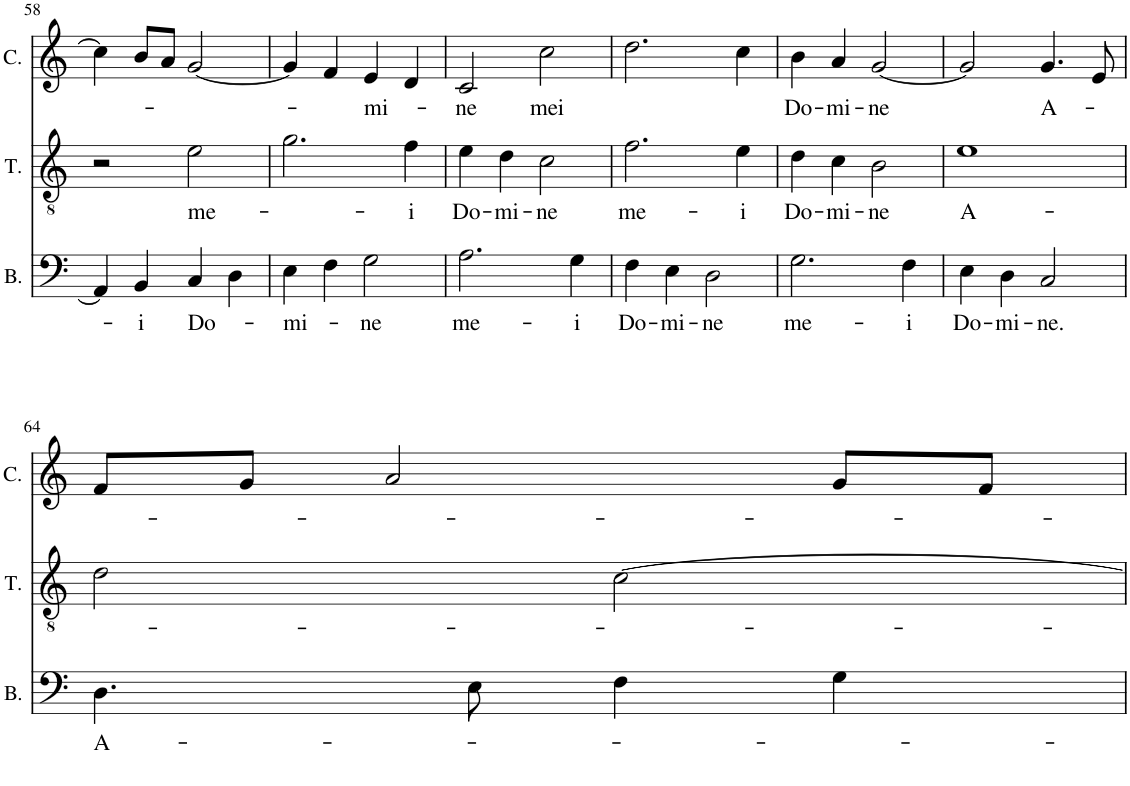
**kern	**text	**kern	**text	**kern	**text
*part3	*part3	*part2	*part2	*part1	*part1
*staff3	*staff3	*staff2	*staff2	*staff1	*staff1
*I"Bass	*	*I"Tenor	*	*I"Cantus	*
*I'B.	*	*I'T.	*	*I'C.	*
!!LO:PB:g=z
*clefF4	*	*clefGv2	*	*clefG2	*
*k[]	*	*k[]	*	*k[]	*
*M2/2	*	*M2/2	*	*M2/2	*
*met(c|)	*	*met(c|)	*	*met(c|)	*
=58	=58	=58	=58	=58	=58
4AA/]	.	2r	.	4cc\]	.
!	!LO:LY:b	!	!	!	!
4BB/	-i	.	.	8b/L	.
.	.	.	.	8a/J	.
!	!LO:LY:b	!	!LO:LY:b	!	!
4C/	Do-	2e\	me-	[2g/	.
4D\	.	.	.	.	.
=59	=59	=59	=59	=59	=59
!	!LO:LY:b	!	!	!	!
4E\	mi-	2.g\	.	4g/]	.
4F\	.	.	.	4f/	.
!	!LO:LY:b	!	!	!	!LO:LY:b
2G\	-ne	.	.	4e/	-mi-
!	!	!	!LO:LY:b	!	!
.	.	4f\	-i	4d/	.
=60	=60	=60	=60	=60	=60
!	!LO:LY:b	!	!LO:LY:b	!	!LO:LY:b
2.A\	me-	4e\	Do-	2c/	-ne
!	!	!	!LO:LY:b	!	!
.	.	4d\	-mi-	.	.
!	!	!	!LO:LY:b	!	!LO:LY:b
.	.	2c\	-ne	2cc\	mei
!	!LO:LY:b	!	!	!	!
4G\	-i	.	.	.	.
=61	=61	=61	=61	=61	=61
!	!LO:LY:b	!	!LO:LY:b	!	!
4F\	Do-	2.f\	me-	2.dd\	.
!	!LO:LY:b	!	!	!	!
4E\	-mi-	.	.	.	.
!	!LO:LY:b	!	!	!	!
2D\	-ne	.	.	.	.
!	!	!	!LO:LY:b	!	!
.	.	4e\	-i	4cc\	.
=62	=62	=62	=62	=62	=62
!	!LO:LY:b	!	!LO:LY:b	!	!LO:LY:b
2.G\	me-	4d\	Do-	4b\	Do-
!	!	!	!LO:LY:b	!	!LO:LY:b
.	.	4c\	-mi-	4a/	-mi-
!	!	!	!LO:LY:b	!	!LO:LY:b
.	.	2B\	-ne	[2g/	-ne
!	!LO:LY:b	!	!	!	!
4F\	-i	.	.	.	.
=63	=63	=63	=63	=63	=63
!	!LO:LY:b	!	!LO:LY:b	!	!
4E\	Do-	1e	A-	2g/]	.
!	!LO:LY:b	!	!	!	!
4D\	-mi-	.	.	.	.
!	!LO:LY:b	!	!	!	!LO:LY:b
2C/	-ne.	.	.	4.g/	A-
.	.	.	.	8e/	.
!!LO:LB:g=z
=64	=64	=64	=64	=64	=64
!	!LO:LY:b	!	!	!	!
4.D\	A-	2d\	.	8f/L	.
.	.	.	.	8g/J	.
.	.	.	.	2a/	.
8E\	.	.	.	.	.
4F\	.	[2c\	.	.	.
4G\	.	.	.	8g/L	.
.	.	.	.	8f/J	.
=	=	=	=	=	=
*-	*-	*-	*-	*-	*-
